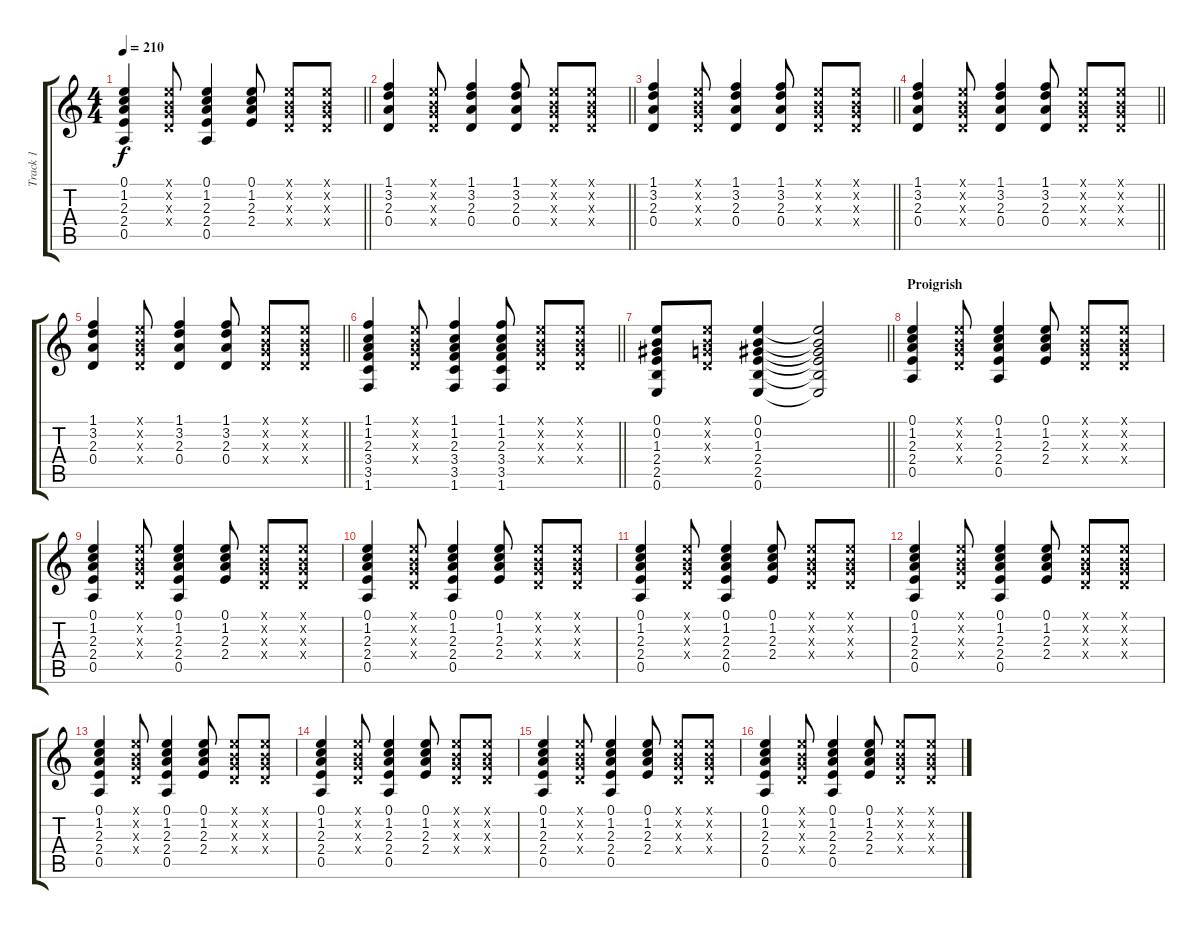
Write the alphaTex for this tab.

\track ("Track 1" "Track 1") {instrument acousticguitarsteel}
\staff {score tabs}
\tuning (E4 B3 G3 D3 A2 E2) {hide}
\ts (4 4)
\tempo 210
\clef g2
\barLineRight lightlight
\ks c
(0.1 1.2 2.3 2.4 0.5).4{dy f} (0.1{x} 0.2{x} 0.3{x} 0.4{x}).8 (0.1 1.2 2.3 2.4 0.5).4 (0.1 1.2 2.3 2.4).8 (0.1{x} 0.2{x} 0.3{x} 0.4{x}).8 (0.1{x} 0.2{x} 0.3{x} 0.4{x}).8 |
\barLineRight lightlight
(1.1 3.2 2.3 0.4).4 (0.1{x} 0.2{x} 0.3{x} 0.4{x}).8 (1.1 3.2 2.3 0.4).4 (1.1 3.2 2.3 0.4).8 (0.1{x} 0.2{x} 0.3{x} 0.4{x}).8 (0.1{x} 0.2{x} 0.3{x} 0.4{x}).8 |
\barLineRight lightlight
(1.1 3.2 2.3 0.4).4 (0.1{x} 0.2{x} 0.3{x} 0.4{x}).8 (1.1 3.2 2.3 0.4).4 (1.1 3.2 2.3 0.4).8 (0.1{x} 0.2{x} 0.3{x} 0.4{x}).8 (0.1{x} 0.2{x} 0.3{x} 0.4{x}).8 |
\barLineRight lightlight
(1.1 3.2 2.3 0.4).4 (0.1{x} 0.2{x} 0.3{x} 0.4{x}).8 (1.1 3.2 2.3 0.4).4 (1.1 3.2 2.3 0.4).8 (0.1{x} 0.2{x} 0.3{x} 0.4{x}).8 (0.1{x} 0.2{x} 0.3{x} 0.4{x}).8 |
\barLineRight lightlight
(1.1 3.2 2.3 0.4).4 (0.1{x} 0.2{x} 0.3{x} 0.4{x}).8 (1.1 3.2 2.3 0.4).4 (1.1 3.2 2.3 0.4).8 (0.1{x} 0.2{x} 0.3{x} 0.4{x}).8 (0.1{x} 0.2{x} 0.3{x} 0.4{x}).8 |
\barLineRight lightlight
(1.1 1.2 2.3 3.4 3.5 1.6).4 (0.1{x} 0.2{x} 0.3{x} 0.4{x}).8 (1.1 1.2 2.3 3.4 3.5 1.6).4 (1.1 1.2 2.3 3.4 3.5 1.6).8 (0.1{x} 0.2{x} 0.3{x} 0.4{x}).8 (0.1{x} 0.2{x} 0.3{x} 0.4{x}).8 |
\barLineRight lightlight
(0.1 0.2 1.3 2.4 2.5 0.6).8 (0.1{x} 0.2{x} 0.3{x} 0.4{x}).8 (0.1 0.2 1.3 2.4 2.5 0.6).4 (0.1{t} 0.2{t} 1.3{t} 2.4{t} 2.5{t} 0.6{t}).2 |
\section ("" "Proigrish")
(0.1 1.2 2.3 2.4 0.5).4 (0.1{x} 0.2{x} 0.3{x} 0.4{x}).8 (0.1 1.2 2.3 2.4 0.5).4 (0.1 1.2 2.3 2.4).8 (0.1{x} 0.2{x} 0.3{x} 0.4{x}).8 (0.1{x} 0.2{x} 0.3{x} 0.4{x}).8 |
(0.1 1.2 2.3 2.4 0.5).4 (0.1{x} 0.2{x} 0.3{x} 0.4{x}).8 (0.1 1.2 2.3 2.4 0.5).4 (0.1 1.2 2.3 2.4).8 (0.1{x} 0.2{x} 0.3{x} 0.4{x}).8 (0.1{x} 0.2{x} 0.3{x} 0.4{x}).8 |
(0.1 1.2 2.3 2.4 0.5).4 (0.1{x} 0.2{x} 0.3{x} 0.4{x}).8 (0.1 1.2 2.3 2.4 0.5).4 (0.1 1.2 2.3 2.4).8 (0.1{x} 0.2{x} 0.3{x} 0.4{x}).8 (0.1{x} 0.2{x} 0.3{x} 0.4{x}).8 |
(0.1 1.2 2.3 2.4 0.5).4 (0.1{x} 0.2{x} 0.3{x} 0.4{x}).8 (0.1 1.2 2.3 2.4 0.5).4 (0.1 1.2 2.3 2.4).8 (0.1{x} 0.2{x} 0.3{x} 0.4{x}).8 (0.1{x} 0.2{x} 0.3{x} 0.4{x}).8 |
(0.1 1.2 2.3 2.4 0.5).4 (0.1{x} 0.2{x} 0.3{x} 0.4{x}).8 (0.1 1.2 2.3 2.4 0.5).4 (0.1 1.2 2.3 2.4).8 (0.1{x} 0.2{x} 0.3{x} 0.4{x}).8 (0.1{x} 0.2{x} 0.3{x} 0.4{x}).8 |
(0.1 1.2 2.3 2.4 0.5).4 (0.1{x} 0.2{x} 0.3{x} 0.4{x}).8 (0.1 1.2 2.3 2.4 0.5).4 (0.1 1.2 2.3 2.4).8 (0.1{x} 0.2{x} 0.3{x} 0.4{x}).8 (0.1{x} 0.2{x} 0.3{x} 0.4{x}).8 |
(0.1 1.2 2.3 2.4 0.5).4 (0.1{x} 0.2{x} 0.3{x} 0.4{x}).8 (0.1 1.2 2.3 2.4 0.5).4 (0.1 1.2 2.3 2.4).8 (0.1{x} 0.2{x} 0.3{x} 0.4{x}).8 (0.1{x} 0.2{x} 0.3{x} 0.4{x}).8 |
(0.1 1.2 2.3 2.4 0.5).4 (0.1{x} 0.2{x} 0.3{x} 0.4{x}).8 (0.1 1.2 2.3 2.4 0.5).4 (0.1 1.2 2.3 2.4).8 (0.1{x} 0.2{x} 0.3{x} 0.4{x}).8 (0.1{x} 0.2{x} 0.3{x} 0.4{x}).8 |
(0.1 1.2 2.3 2.4 0.5).4 (0.1{x} 0.2{x} 0.3{x} 0.4{x}).8 (0.1 1.2 2.3 2.4 0.5).4 (0.1 1.2 2.3 2.4).8 (0.1{x} 0.2{x} 0.3{x} 0.4{x}).8 (0.1{x} 0.2{x} 0.3{x} 0.4{x}).8
